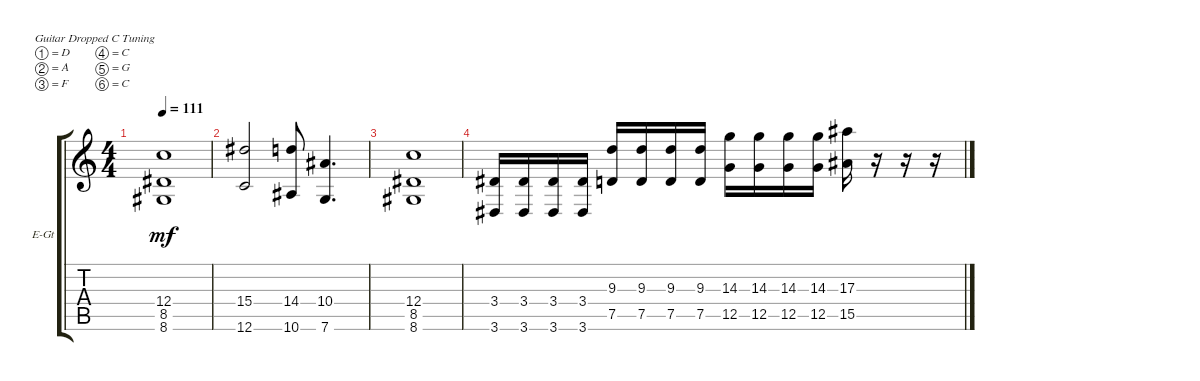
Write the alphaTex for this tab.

\defaultSystemsLayout 4
\bracketExtendMode groupsimilarinstruments
\firstSystemTrackNameOrientation horizontal
\otherSystemsTrackNameOrientation horizontal
\track ("Electric Guitar Left" "E-Gt") {instrument overdrivenguitar}
\staff {score tabs}
\tuning (D4 A3 F3 C3 G2 C2)
\ts (4 4)
\tempo 111
\clef g2
\ks c
(8.6 8.5 12.4).1{dy mf} |
(12.6 15.4).2 (10.6 14.4).8 (7.6 10.4).4{d} |
(8.6 8.5 12.4).1 |
(3.6 3.4).16 (3.6 3.4).16 (3.6 3.4).16 (3.6 3.4).16 (7.5 9.3).16 (7.5 9.3).16 (7.5 9.3).16 (7.5 9.3).16 (12.5 14.3).16 (12.5 14.3).16 (12.5 14.3).16 (12.5 14.3).16 (15.5 17.3).16 r.16 r.16 r.16
